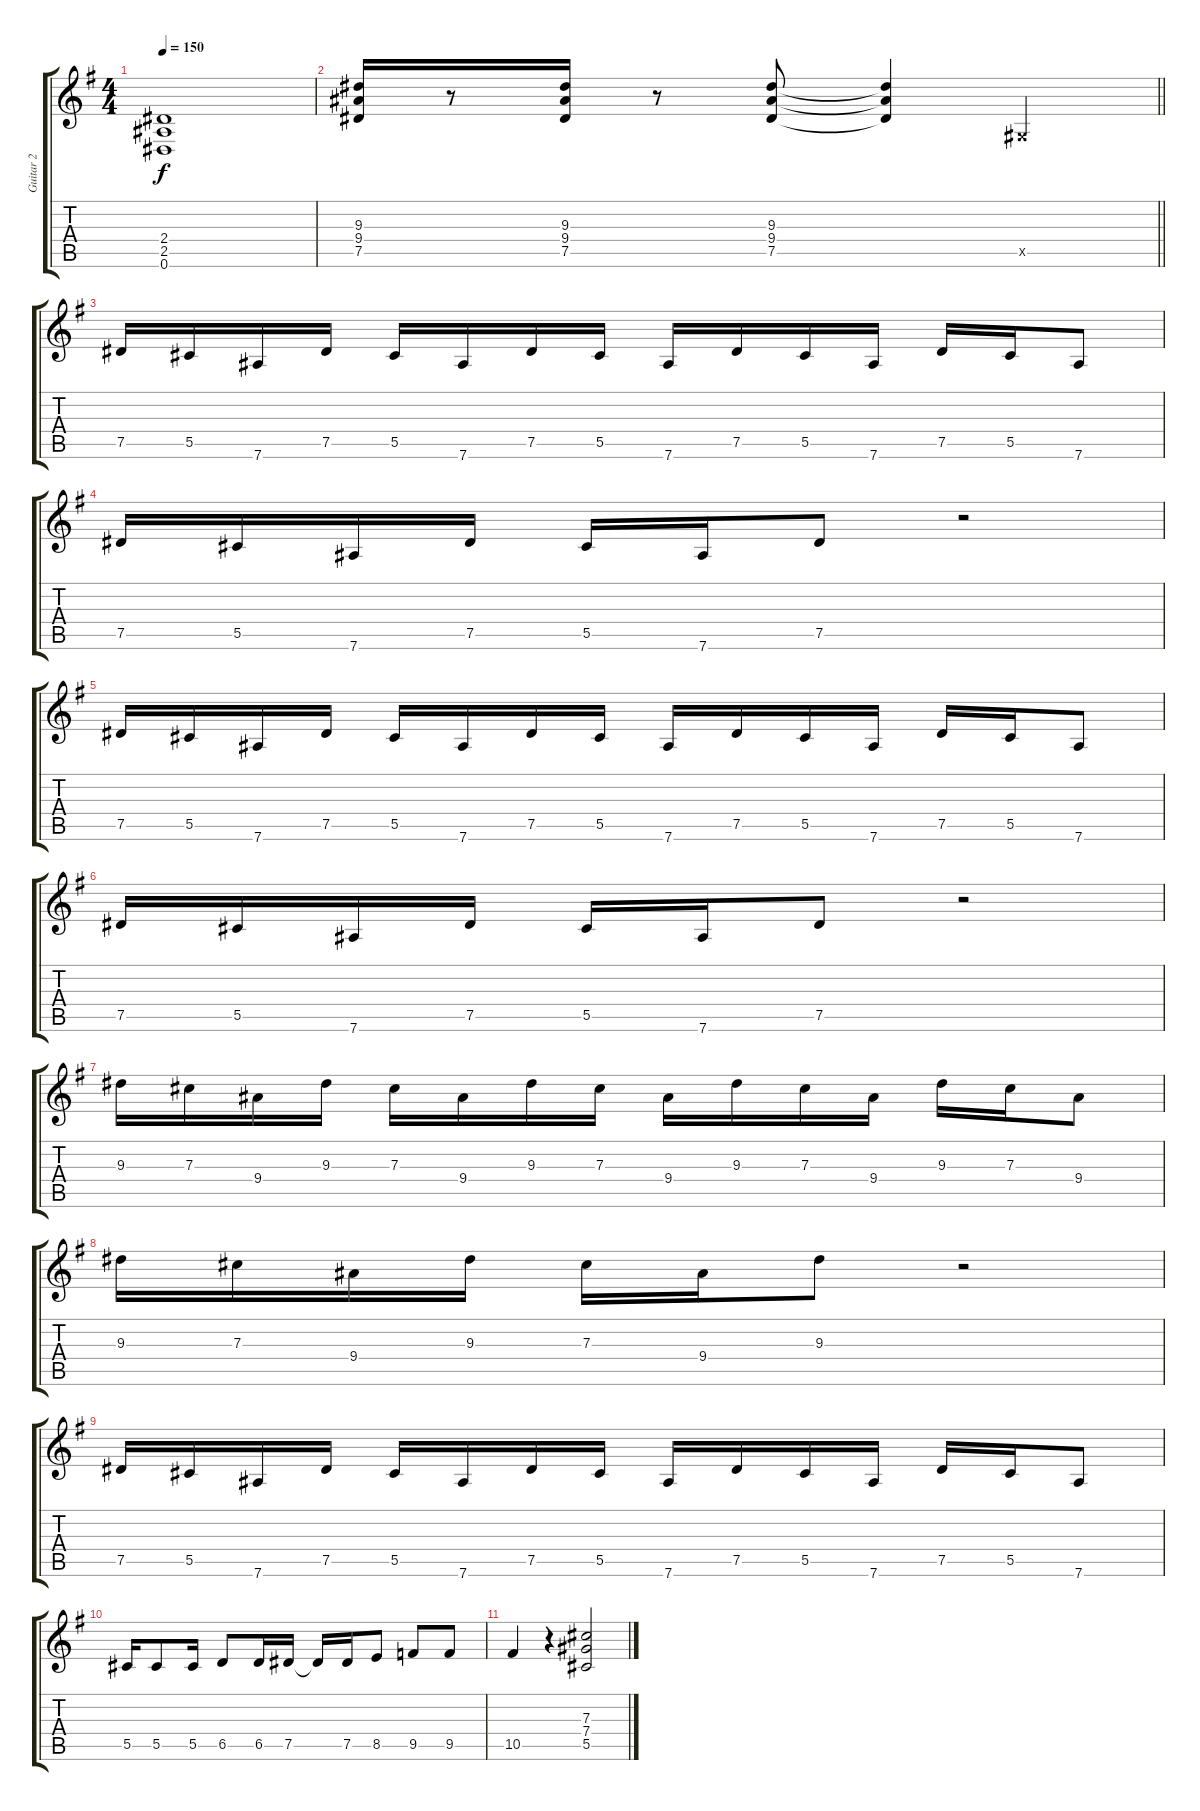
\track ("Guitar 2" "Guitar 2") {instrument distortionguitar}
\staff {score tabs}
\tuning (Eb4 Bb3 Gb3 Db3 Ab2 Eb2) {hide}
\ts (4 4)
\tempo 150
\clef g2
\ks g
(2.4{t} 2.5{t} 0.6{t}).1{dy f} |
\barLineRight lightlight
(9.3 9.4 7.5).16 r.8 (9.3 9.4 7.5).16 r.8 (9.3 9.4 7.5).8 (9.3{t} 9.4{t} 7.5{t}).4 0.5{x}.4 |
7.5.16 5.5.16 7.6.16 7.5.16 5.5.16 7.6.16 7.5.16 5.5.16 7.6.16 7.5.16 5.5.16 7.6.16 7.5.16 5.5.16 7.6.8 |
7.5.16 5.5.16 7.6.16 7.5.16 5.5.16 7.6.16 7.5.8 r.2 |
7.5.16 5.5.16 7.6.16 7.5.16 5.5.16 7.6.16 7.5.16 5.5.16 7.6.16 7.5.16 5.5.16 7.6.16 7.5.16 5.5.16 7.6.8 |
7.5.16 5.5.16 7.6.16 7.5.16 5.5.16 7.6.16 7.5.8 r.2 |
9.3.16 7.3.16 9.4.16 9.3.16 7.3.16 9.4.16 9.3.16 7.3.16 9.4.16 9.3.16 7.3.16 9.4.16 9.3.16 7.3.16 9.4.8 |
9.3.16 7.3.16 9.4.16 9.3.16 7.3.16 9.4.16 9.3.8 r.2 |
7.5.16 5.5.16 7.6.16 7.5.16 5.5.16 7.6.16 7.5.16 5.5.16 7.6.16 7.5.16 5.5.16 7.6.16 7.5.16 5.5.16 7.6.8 |
5.5.16 5.5.8 5.5.16 6.5.8 6.5.16 7.5.16 7.5{t}.16 7.5.16 8.5.8 9.5.8 9.5.8 |
10.5.4 r.4 (7.3 7.4 5.5).2
